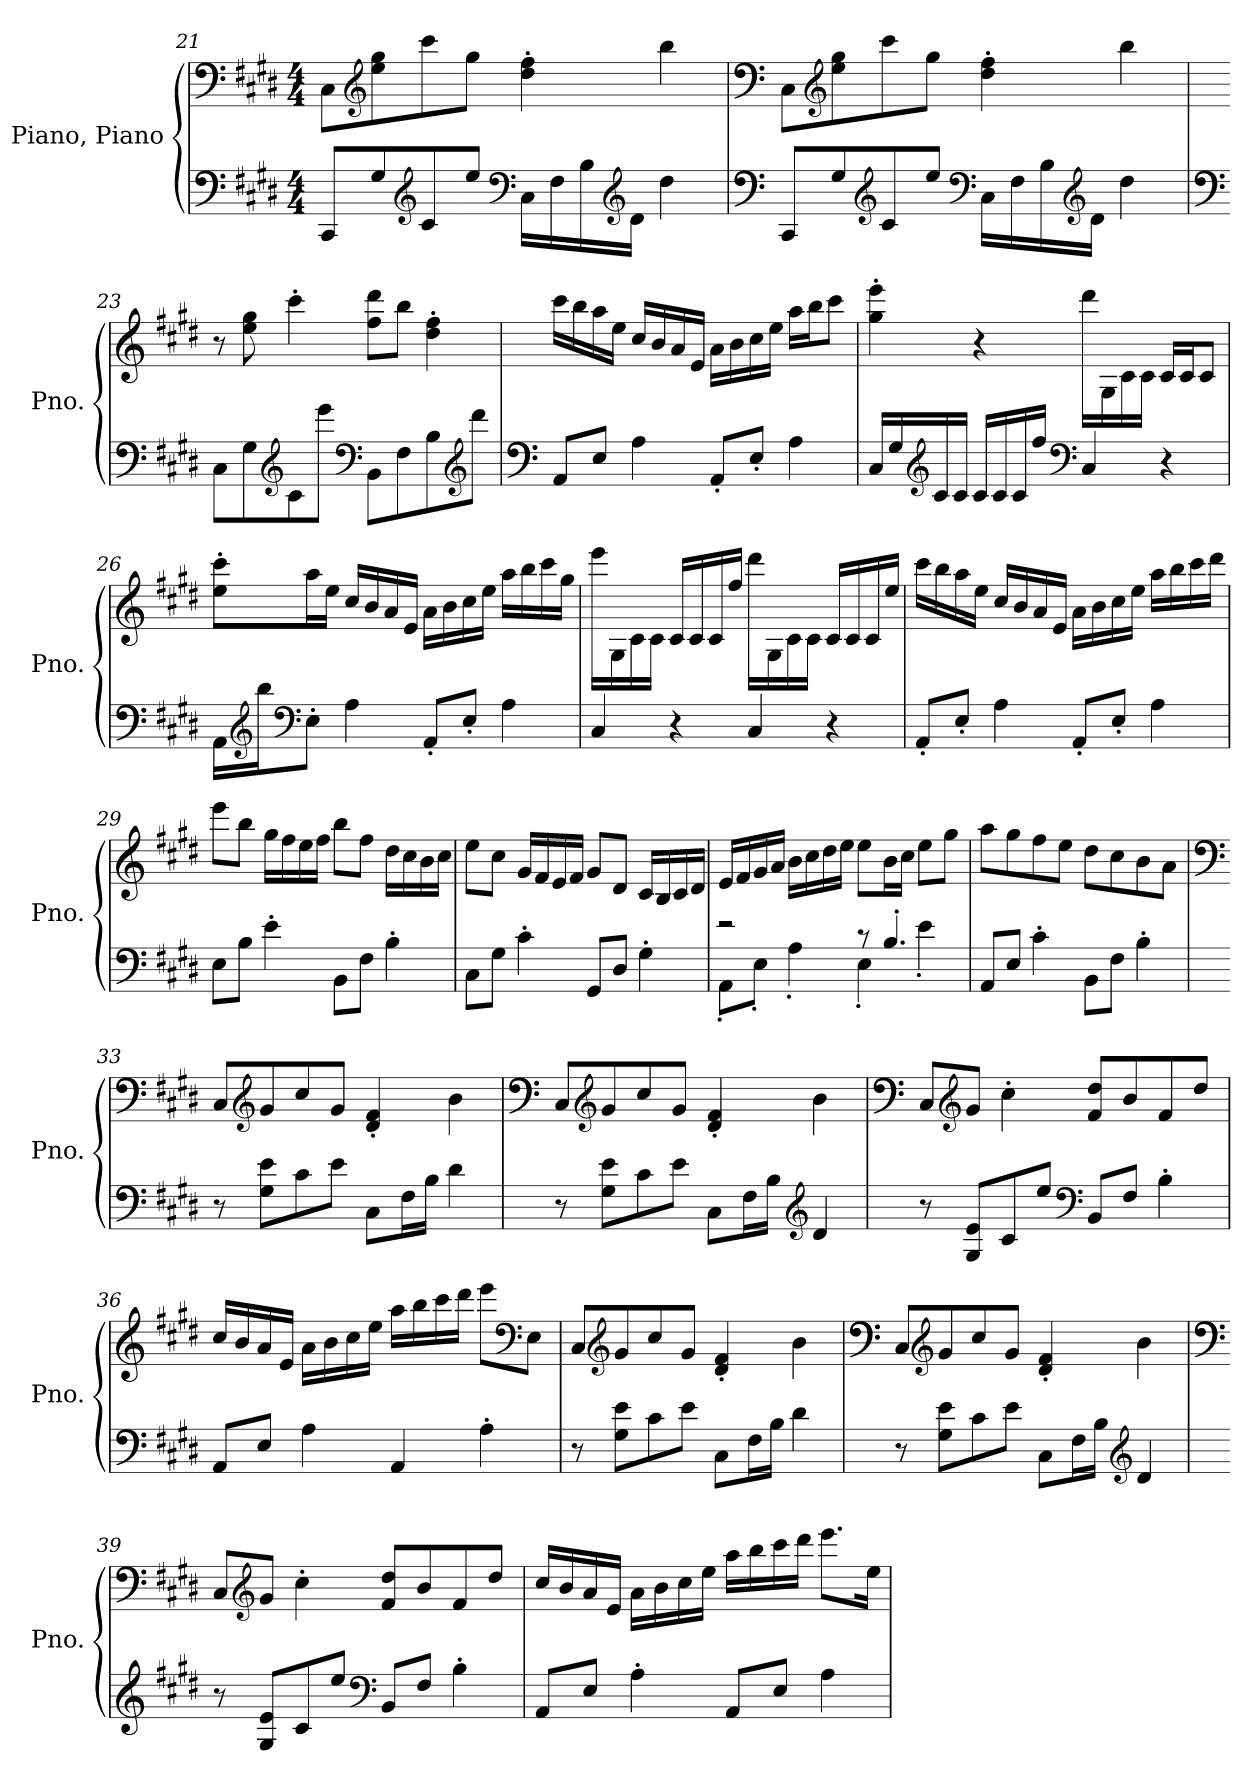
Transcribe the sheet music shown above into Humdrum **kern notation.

**kern	**kern
*part1	*part1
*staff2	*staff1
*I"Piano, Piano	*
*I'Pno.	*
!!LO:LB:g=z
*clefF4	*clefF4
*k[f#c#g#d#]	*k[f#c#g#d#]
*M4/4	*M4/4
=21	=21
8CC#/L	8C#\L
*	*clefG2
8G#/	8ee\ 8gg#\
*clefG2	*
8c#/	8ccc#\
8ee/J	8gg#\J
*clefF4	*
16C#\LL	4dd#\' 4ff#\'
16F#\	.
16B\	.
*clefG2	*
16d#\JJ	.
4dd#\	4bb\
=22	=22
*clefF4	*clefF4
8CC#/L	8C#\L
*	*clefG2
8G#/	8ee\ 8gg#\
*clefG2	*
8c#/	8ccc#\
8ee/J	8gg#\J
*clefF4	*
16C#\LL	4dd#\' 4ff#\'
16F#\	.
16B\	.
*clefG2	*
16d#\JJ	.
4dd#\	4bb\
!!LO:LB:g=z
=23	=23
*clefF4	*
8C#\L	8r
8G#\	8ee\ 8gg#\
*clefG2	*
8c#\	4ccc#'\
8eee\J	.
*clefF4	*
8BB\L	8ff#\ 8ddd#\L
8F#\	8bb\J
8B\	4dd#\' 4ff#\'
*clefG2	*
8ddd#\J	.
=24	=24
*clefF4	*
8AA/L	16ccc#\LL
.	16bb\
8E/J	16aa\
.	16ee\JJ
4A\	16cc#/LL
.	16b/
.	16a/
.	16e/JJ
8AA'/L	16a\LL
.	16b\
8E'/J	16cc#\
.	16ee\JJ
4A\	16aa\LL
.	16bb\J
.	8ccc#\J
!!LO:LB:g=z
=25	=25
16C#/LL	4gg#\' 4eee\'
16G#/	.
*clefG2	*
16c#/	.
16c#/JJ	.
16c#/LL	4r
16c#/	.
16c#/	.
16ff#/JJ	.
*clefF4	*
4C#/	16ddd#\LL
.	16G#\
.	16c#\
.	16c#\JJ
4r	16c#/LL
.	16c#/J
.	8c#/J
=26	=26
16AA\LL	8ee\' 8ccc#\'L
*clefG2	*
16bb\J	.
*clefF4	*
8E'\J	16aa\L
.	16ee\JJ
4A\	16cc#/LL
.	16b/
.	16a/
.	16e/JJ
8AA'/L	16a\LL
.	16b\
8E'/J	16cc#\
.	16ee\JJ
4A\	16aa\LL
.	16bb\
.	16ccc#\
.	16gg#\JJ
!!LO:PB:g=z
=27	=27
4C#/	16eee\LL
.	16G#\
.	16c#\
.	16c#\JJ
4r	16c#/LL
.	16c#/
.	16c#/
.	16ff#/JJ
4C#/	16ddd#\LL
.	16G#\
.	16c#\
.	16c#\JJ
4r	16c#/LL
.	16c#/
.	16c#/
.	16ee/JJ
=28	=28
8AA'/L	16ccc#\LL
.	16bb\
8E'/J	16aa\
.	16ee\JJ
4A\	16cc#/LL
.	16b/
.	16a/
.	16e/JJ
8AA'/L	16a\LL
.	16b\
8E'/J	16cc#\
.	16ee\JJ
4A\	16aa\LL
.	16bb\
.	16ccc#\
.	16ddd#\JJ
!!LO:LB:g=z
=29	=29
8E\L	8eee\L
8B\J	8bb\J
4e'\	16gg#\LL
.	16ff#\
.	16ee\
.	16ff#\JJ
8BB\L	8bb\L
8F#\J	8ff#\J
4B'\	16dd#\LL
.	16cc#\
.	16b\
.	16cc#\JJ
=30	=30
8C#\L	8ee\L
8G#\J	8cc#\J
4c#'\	16g#/LL
.	16f#/
.	16e/
.	16f#/JJ
8GG#/L	8g#/L
8D#/J	8d#/J
4G#'\	16c#/LL
.	16B/
.	16c#/
.	16d#/JJ
=31	=31
*^	*
2r	8AA'\L	16e/LL
.	.	16f#/
.	8E'\J	16g#/
.	.	16a/JJ
.	4A'\	16b\LL
.	.	16cc#\
.	.	16dd#\
.	.	16ee\JJ
8r	4E'\	8ee\L
4.B'/	.	16b\L
.	.	16cc#\JJ
.	4e'\	8ee\L
.	.	8gg#\J
*v	*v	*
!!LO:LB:g=z
=32	=32
8AA/L	8aa\L
8E/J	8gg#\
4c#'\	8ff#\
.	8ee\J
8BB\L	8dd#\L
8F#\J	8cc#\
4B'\	8b\
.	8a\J
=33	=33
*	*clefF4
8r	8C#/L
*	*clefG2
8G#\ 8e\L	8g#/
8c#\	8cc#/
8e\J	8g#/J
8C#\L	4d#/' 4f#/'
16F#\L	.
16B\JJ	.
4d#\	4b\
=34	=34
*	*clefF4
8r	8C#/L
*	*clefG2
8G#\ 8e\L	8g#/
8c#\	8cc#/
8e\J	8g#/J
8C#\L	4d#/' 4f#/'
16F#\L	.
16B\JJ	.
*clefG2	*
4d#/	4b\
!!LO:LB:g=z
=35	=35
*	*clefF4
8r	8C#/L
*	*clefG2
8G#/ 8e/L	8g#/J
8c#/	4cc#'\
8ee/J	.
*clefF4	*
8BB/L	8f#/ 8dd#/L
8F#/J	8b/
4B'\	8f#/
.	8dd#/J
=36	=36
8AA/L	16cc#/LL
.	16b/
8E/J	16a/
.	16e/JJ
4A\	16a\LL
.	16b\
.	16cc#\
.	16ee\JJ
4AA/	16aa\LL
.	16bb\
.	16ccc#\
.	16ddd#\JJ
4A'\	8eee\L
*	*clefF4
.	8E\J
=37	=37
8r	8C#/L
*	*clefG2
8G#\ 8e\L	8g#/
8c#\	8cc#/
8e\J	8g#/J
8C#\L	4d#/' 4f#/'
16F#\L	.
16B\JJ	.
4d#\	4b\
!!LO:LB:g=z
=38	=38
*	*clefF4
8r	8C#/L
*	*clefG2
8G#\ 8e\L	8g#/
8c#\	8cc#/
8e\J	8g#/J
8C#\L	4d#/' 4f#/'
16F#\L	.
16B\JJ	.
*clefG2	*
4d#/	4b\
=39	=39
*	*clefF4
8r	8C#/L
*	*clefG2
8G#/ 8e/L	8g#/J
8c#/	4cc#'\
8ee/J	.
*clefF4	*
8BB/L	8f#/ 8dd#/L
8F#/J	8b/
4B'\	8f#/
.	8dd#/J
=40	=40
8AA/L	16cc#/LL
.	16b/
8E/J	16a/
.	16e/JJ
4A'\	16a\LL
.	16b\
.	16cc#\
.	16ee\JJ
8AA/L	16aa\LL
.	16bb\
8E/J	16ccc#\
.	16ddd#\JJ
4A\	8.eee\L
.	16ee\Jk
=	=
*-	*-
